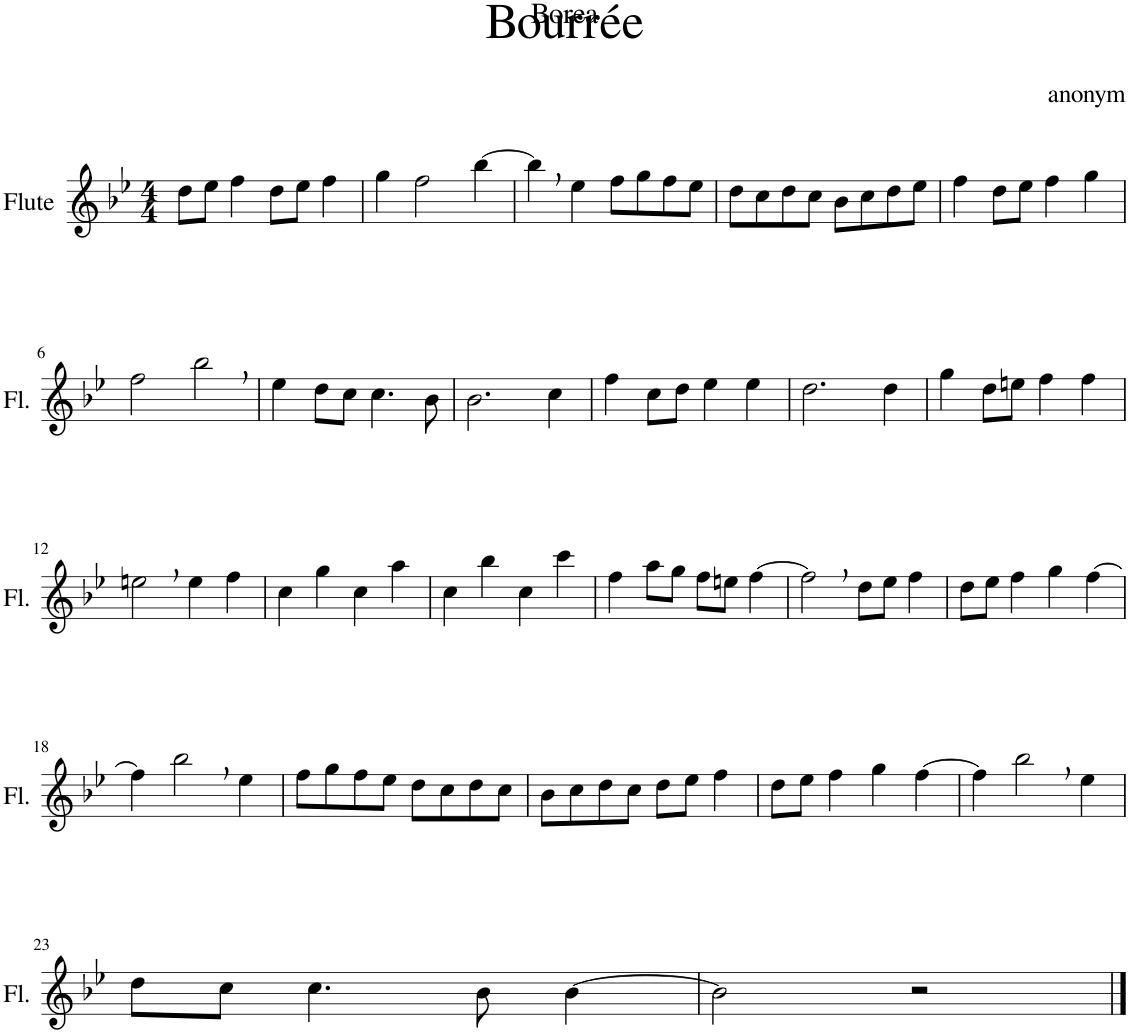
**kern
*part1
*staff1
*I"Flute
*I'Fl.
*clefG2
*k[b-e-]
*M4/4
=1
8dd\L
8ee-\J
4ff\
8dd\L
8ee-\J
4ff\
=2
4gg\
2ff\
[4bb-\
=3
4bb-,\]
4ee-\
8ff\L
8gg\
8ff\
8ee-\J
=4
8dd\L
8cc\
8dd\
8cc\J
8b-\L
8cc\
8dd\
8ee-\J
=5
4ff\
8dd\L
8ee-\J
4ff\
4gg\
!!LO:LB:g=z
=6
2ff\
2bb-,\
=7
4ee-\
8dd\L
8cc\J
4.cc\
8b-\
=8
2.b-\
4cc\
=9
4ff\
8cc\L
8dd\J
4ee-\
4ee-\
=10
2.dd\
4dd\
=11
4gg\
8dd\L
8een\J
4ff\
4ff\
!!LO:LB:g=z
=12
2een,\
4ee\
4ff\
=13
4cc\
4gg\
4cc\
4aa\
=14
4cc\
4bb-\
4cc\
4ccc\
=15
4ff\
8aa\L
8gg\J
8ff\L
8een\J
[4ff\
=16
2ff,\]
8dd\L
8ee-\J
4ff\
=17
8dd\L
8ee-\J
4ff\
4gg\
[4ff\
!!LO:LB:g=z
=18
4ff\]
2bb-,\
4ee-\
=19
8ff\L
8gg\
8ff\
8ee-\J
8dd\L
8cc\
8dd\
8cc\J
=20
8b-\L
8cc\
8dd\
8cc\J
8dd\L
8ee-\J
4ff\
=21
8dd\L
8ee-\J
4ff\
4gg\
[4ff\
=22
4ff\]
2bb-,\
4ee-\
!!LO:LB:g=z
=23
8dd\L
8cc\J
4.cc\
8b-\
[4b-\
=24
2b-\]
2r
==
*-
